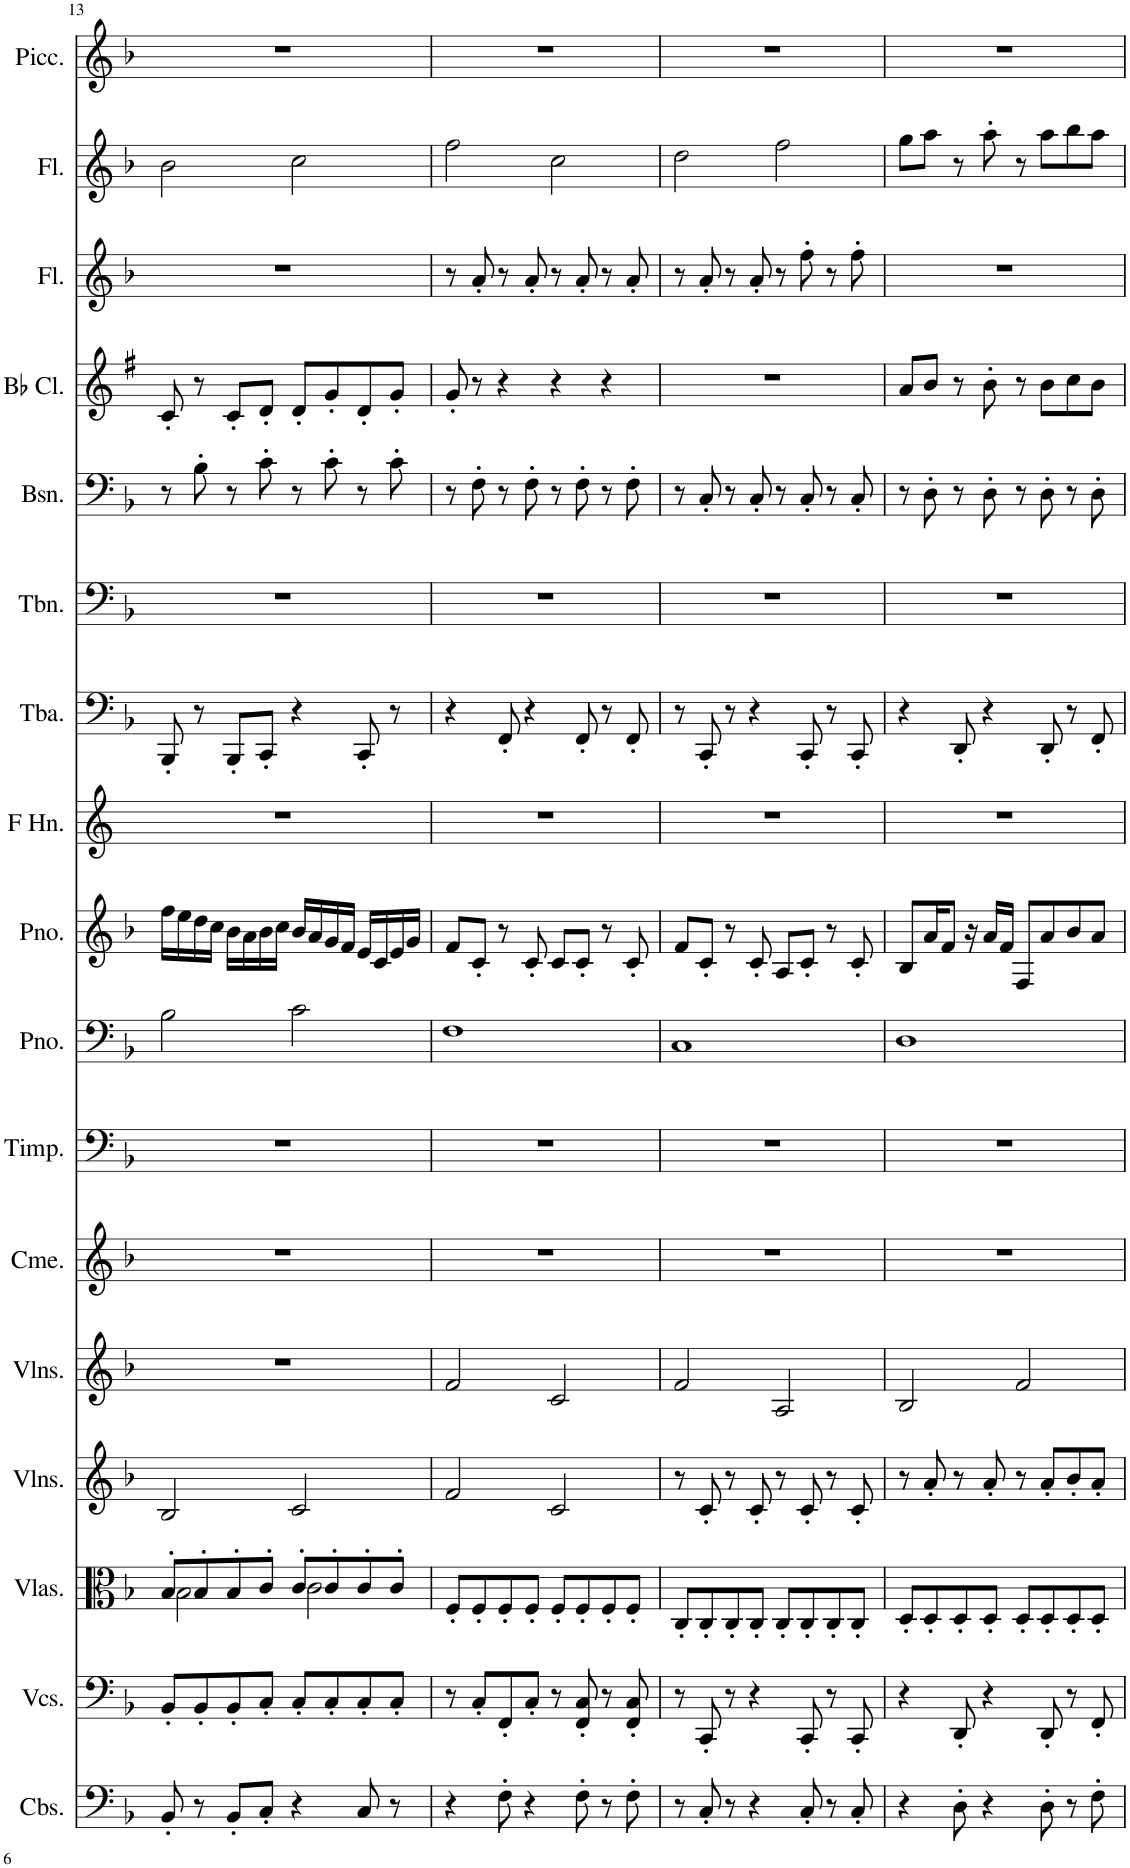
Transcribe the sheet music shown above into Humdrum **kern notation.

**kern	**kern	**kern	**kern	**kern	**kern	**kern	**kern	**kern	**kern	**kern	**kern	**kern	**kern	**kern	**kern	**kern
*part17	*part16	*part15	*part14	*part13	*part12	*part11	*part10	*part9	*part8	*part7	*part6	*part5	*part4	*part3	*part2	*part1
*staff17	*staff16	*staff15	*staff14	*staff13	*staff12	*staff11	*staff10	*staff9	*staff8	*staff7	*staff6	*staff5	*staff4	*staff3	*staff2	*staff1
*I"Contrabasses	*I"Violoncellos	*I"Violas	*I"Violins	*I"Violins	*I"Chimes	*I"Timpani	*I"Piano	*I"Piano	*I"Horn in F	*I"Tuba	*I"Trombone	*I"Bassoon	*I"Bb Clarinet	*I"Flute	*I"Flute	*I"Piccolo
*I'Cbs.	*I'Vcs.	*I'Vlas.	*I'Vlns.	*I'Vlns.	*I'Cme.	*I'Timp.	*I'Pno.	*I'Pno.	*	*I'Tba.	*I'Tbn.	*I'Bsn.	*I'Bb Cl.	*I'Fl.	*I'Fl.	*I'Picc.
!!LO:PB:g=z
*clefF4	*clefF4	*clefC3	*clefG2	*clefG2	*clefG2	*clefF4	*clefF4	*clefG2	*clefG2	*clefF4	*clefF4	*clefF4	*clefG2	*clefG2	*clefG2	*clefG2
*Trd7c12	*	*	*	*	*	*	*	*	*Trd4c7	*	*	*	*Trd1c2	*	*	*Trd-7c-12
*k[b-]	*k[b-]	*k[b-]	*k[b-]	*k[b-]	*k[b-]	*k[b-]	*k[b-]	*k[b-]	*k[]	*k[b-]	*k[b-]	*k[b-]	*k[f#]	*k[b-]	*k[b-]	*k[b-]
*M4/4	*M4/4	*M4/4	*M4/4	*M4/4	*M4/4	*M4/4	*M4/4	*M4/4	*M4/4	*M4/4	*M4/4	*M4/4	*M4/4	*M4/4	*M4/4	*M4/4
=13	=13	=13	=13	=13	=13	=13	=13	=13	=13	=13	=13	=13	=13	=13	=13	=13
*	*	*^	*	*	*	*	*	*	*	*	*	*	*	*	*	*
8BB-'/	8BB-'/L	8B-'/L	2B-\	2B-/	1r	1r	1r	2B-\	16ff\LL	1r	8BBB-'/	1r	8r	8c'/	1r	2b-\	1r
.	.	.	.	.	.	.	.	.	16ee\	.	.	.	.	.	.	.	.
8r	8BB-'/	8B-'/	.	.	.	.	.	.	16dd\	.	8r	.	8B-'\	8r	.	.	.
.	.	.	.	.	.	.	.	.	16cc\JJ	.	.	.	.	.	.	.	.
8BB-'/L	8BB-'/	8B-'/	.	.	.	.	.	.	16b-\LL	.	8BBB-'/L	.	8r	8c'/L	.	.	.
.	.	.	.	.	.	.	.	.	16a\	.	.	.	.	.	.	.	.
8C'/J	8C'/J	8c'/J	.	.	.	.	.	.	16b-\	.	8CC'/J	.	8c'\	8d'/J	.	.	.
.	.	.	.	.	.	.	.	.	16cc\JJ	.	.	.	.	.	.	.	.
4r	8C'/L	8c'/L	2c\	2c/	.	.	.	2c\	16b-/LL	.	4r	.	8r	8d'/L	.	2cc\	.
.	.	.	.	.	.	.	.	.	16a/	.	.	.	.	.	.	.	.
.	8C'/	8c'/	.	.	.	.	.	.	16g/	.	.	.	8c'\	8g'/	.	.	.
.	.	.	.	.	.	.	.	.	16f/JJ	.	.	.	.	.	.	.	.
8C/	8C'/	8c'/	.	.	.	.	.	.	16e/LL	.	8CC'/	.	8r	8d'/	.	.	.
.	.	.	.	.	.	.	.	.	16c/	.	.	.	.	.	.	.	.
8r	8C'/J	8c'/J	.	.	.	.	.	.	16e/	.	8r	.	8c'\	8g'/J	.	.	.
.	.	.	.	.	.	.	.	.	16g/JJ	.	.	.	.	.	.	.	.
*	*	*v	*v	*	*	*	*	*	*	*	*	*	*	*	*	*	*
=14	=14	=14	=14	=14	=14	=14	=14	=14	=14	=14	=14	=14	=14	=14	=14	=14
4r	8r	8F'/L	2f/	2f/	1r	1r	1F	8f/L	1r	4r	1r	8r	8g'/	8r	2ff\	1r
.	8C'/L	8F'/	.	.	.	.	.	8c'/J	.	.	.	8F'\	8r	8a'/	.	.
8F'\	8FF'/	8F'/	.	.	.	.	.	8r	.	8FF'/	.	8r	4r	8r	.	.
4r	8C'/J	8F'/J	.	.	.	.	.	8c'/	.	4r	.	8F'\	.	8a'/	.	.
.	8r	8F'/L	2c/	2c/	.	.	.	8c/L	.	.	.	8r	4r	8r	2cc\	.
8F'\	8FF/' 8C/'	8F'/	.	.	.	.	.	8c'/J	.	8FF'/	.	8F'\	.	8a'/	.	.
8r	8r	8F'/	.	.	.	.	.	8r	.	8r	.	8r	4r	8r	.	.
8F'\	8FF/' 8C/'	8F'/J	.	.	.	.	.	8c'/	.	8FF'/	.	8F'\	.	8a'/	.	.
=15	=15	=15	=15	=15	=15	=15	=15	=15	=15	=15	=15	=15	=15	=15	=15	=15
8r	8r	8C'/L	8r	2f/	1r	1r	1C	8f/L	1r	8r	1r	8r	1r	8r	2dd\	1r
8C'/	8CC'/	8C'/	8c'/	.	.	.	.	8c'/J	.	8CC'/	.	8C'/	.	8a'/	.	.
8r	8r	8C'/	8r	.	.	.	.	8r	.	8r	.	8r	.	8r	.	.
4r	4r	8C'/J	8c'/	.	.	.	.	8c'/	.	4r	.	8C'/	.	8a'/	.	.
.	.	8C'/L	8r	2A/	.	.	.	8A/L	.	.	.	8r	.	8r	2ff\	.
8C'/	8CC'/	8C'/	8c'/	.	.	.	.	8c'/J	.	8CC'/	.	8C'/	.	8ff'\	.	.
8r	8r	8C'/	8r	.	.	.	.	8r	.	8r	.	8r	.	8r	.	.
8C'/	8CC'/	8C'/J	8c'/	.	.	.	.	8c'/	.	8CC'/	.	8C'/	.	8ff'\	.	.
=16	=16	=16	=16	=16	=16	=16	=16	=16	=16	=16	=16	=16	=16	=16	=16	=16
4r	4r	8D'/L	8r	2B-/	1r	1r	1D	8B-/L	1r	4r	1r	8r	8a/L	1r	8gg\L	1r
.	.	8D'/	8a'/	.	.	.	.	16a/K	.	.	.	8D'\	8b/J	.	8aa\J	.
.	.	.	.	.	.	.	.	8f/J	.	.	.	.	.	.	.	.
8D'\	8DD'/	8D'/	8r	.	.	.	.	.	.	8DD'/	.	8r	8r	.	8r	.
.	.	.	.	.	.	.	.	16r	.	.	.	.	.	.	.	.
4r	4r	8D'/J	8a'/	.	.	.	.	16a/LL	.	4r	.	8D'\	8b'\	.	8aa'\	.
.	.	.	.	.	.	.	.	16f/JJ	.	.	.	.	.	.	.	.
.	.	8D'/L	8r	2f/	.	.	.	8F/L	.	.	.	8r	8r	.	8r	.
8D'\	8DD'/	8D'/	8a'/L	.	.	.	.	8a/	.	8DD'/	.	8D'\	8b\L	.	8aa\L	.
8r	8r	8D'/	8b-'/	.	.	.	.	8b-/	.	8r	.	8r	8cc\	.	8bb-\	.
8F'\	8FF'/	8D'/J	8a'/J	.	.	.	.	8a/J	.	8FF'/	.	8D'\	8b\J	.	8aa\J	.
=	=	=	=	=	=	=	=	=	=	=	=	=	=	=	=	=
*-	*-	*-	*-	*-	*-	*-	*-	*-	*-	*-	*-	*-	*-	*-	*-	*-
